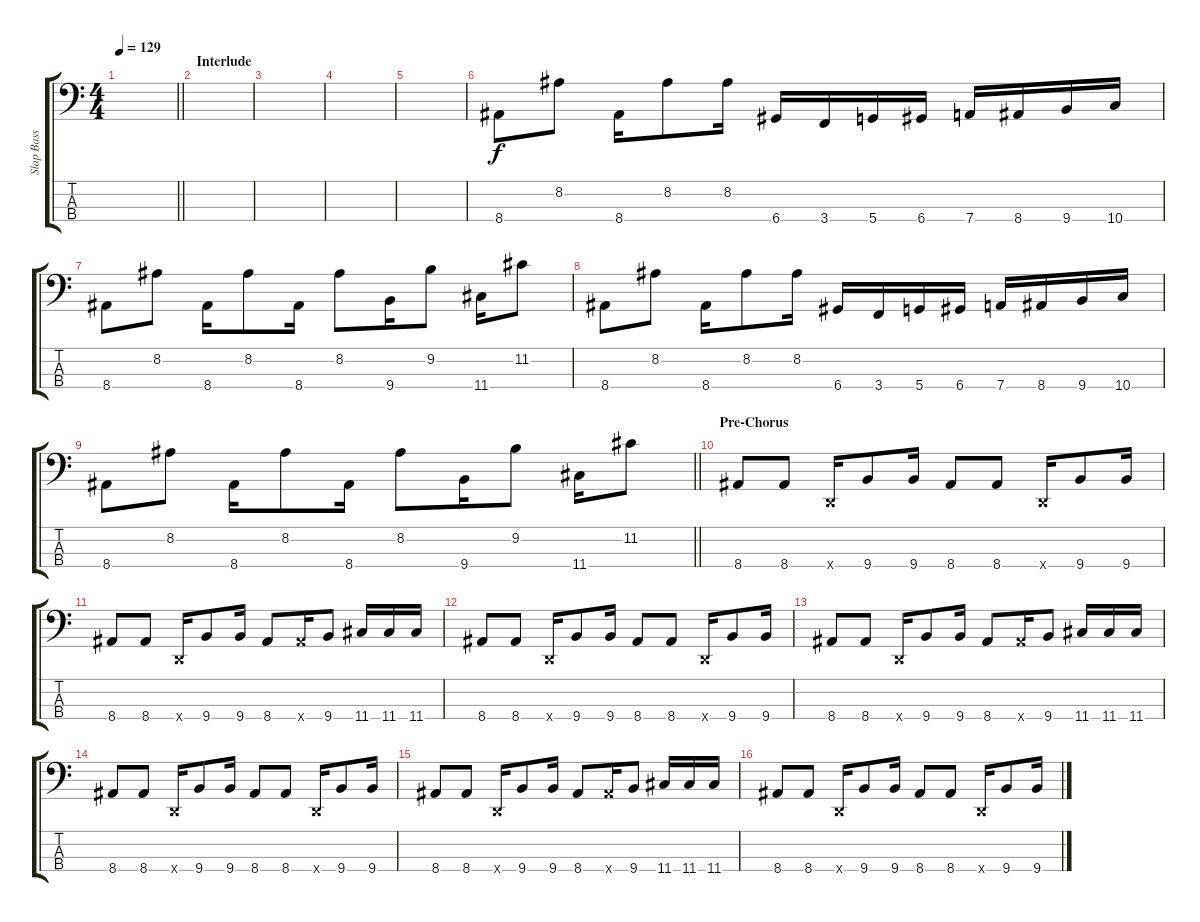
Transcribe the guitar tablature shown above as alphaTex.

\track ("Slap Bass" "Slap Bass") {instrument slapbass1}
\staff {score tabs}
\tuning (G2 D2 A1 D1) {hide}
\ts (4 4)
\tempo 129
\clef f4
\barLineRight lightlight
\ks c
|
\section ("" "Interlude")
|
|
|
|
8.4.8{instrument slapbass1} 8.2.8 8.4.16 8.2.8 8.2.16 6.4.16 3.4.16 5.4.16 6.4.16 7.4.16 8.4.16 9.4.16 10.4.16 |
8.4.8 8.2.8 8.4.16 8.2.8 8.4.16 8.2.8 9.4.16 9.2.8 11.4.16 11.2.8 |
8.4.8 8.2.8 8.4.16 8.2.8 8.2.16 6.4.16 3.4.16 5.4.16 6.4.16 7.4.16 8.4.16 9.4.16 10.4.16 |
\barLineRight lightlight
8.4.8 8.2.8 8.4.16 8.2.8 8.4.16 8.2.8 9.4.16 9.2.8 11.4.16 11.2.8 |
\section ("" "Pre-Chorus")
8.4.8 8.4.8 0.4{x}.16 9.4.8 9.4.16 8.4.8 8.4.8 0.4{x}.16 9.4.8 9.4.16 |
8.4.8 8.4.8 0.4{x}.16 9.4.8 9.4.16 8.4.8 8.4{x}.16 9.4.8 11.4.16 11.4.16 11.4.16 |
8.4.8 8.4.8 0.4{x}.16 9.4.8 9.4.16 8.4.8 8.4.8 0.4{x}.16 9.4.8 9.4.16 |
8.4.8 8.4.8 0.4{x}.16 9.4.8 9.4.16 8.4.8 8.4{x}.16 9.4.8 11.4.16 11.4.16 11.4.16 |
8.4.8 8.4.8 0.4{x}.16 9.4.8 9.4.16 8.4.8 8.4.8 0.4{x}.16 9.4.8 9.4.16 |
8.4.8 8.4.8 0.4{x}.16 9.4.8 9.4.16 8.4.8 8.4{x}.16 9.4.8 11.4.16 11.4.16 11.4.16 |
8.4.8 8.4.8 0.4{x}.16 9.4.8 9.4.16 8.4.8 8.4.8 0.4{x}.16 9.4.8 9.4.16
